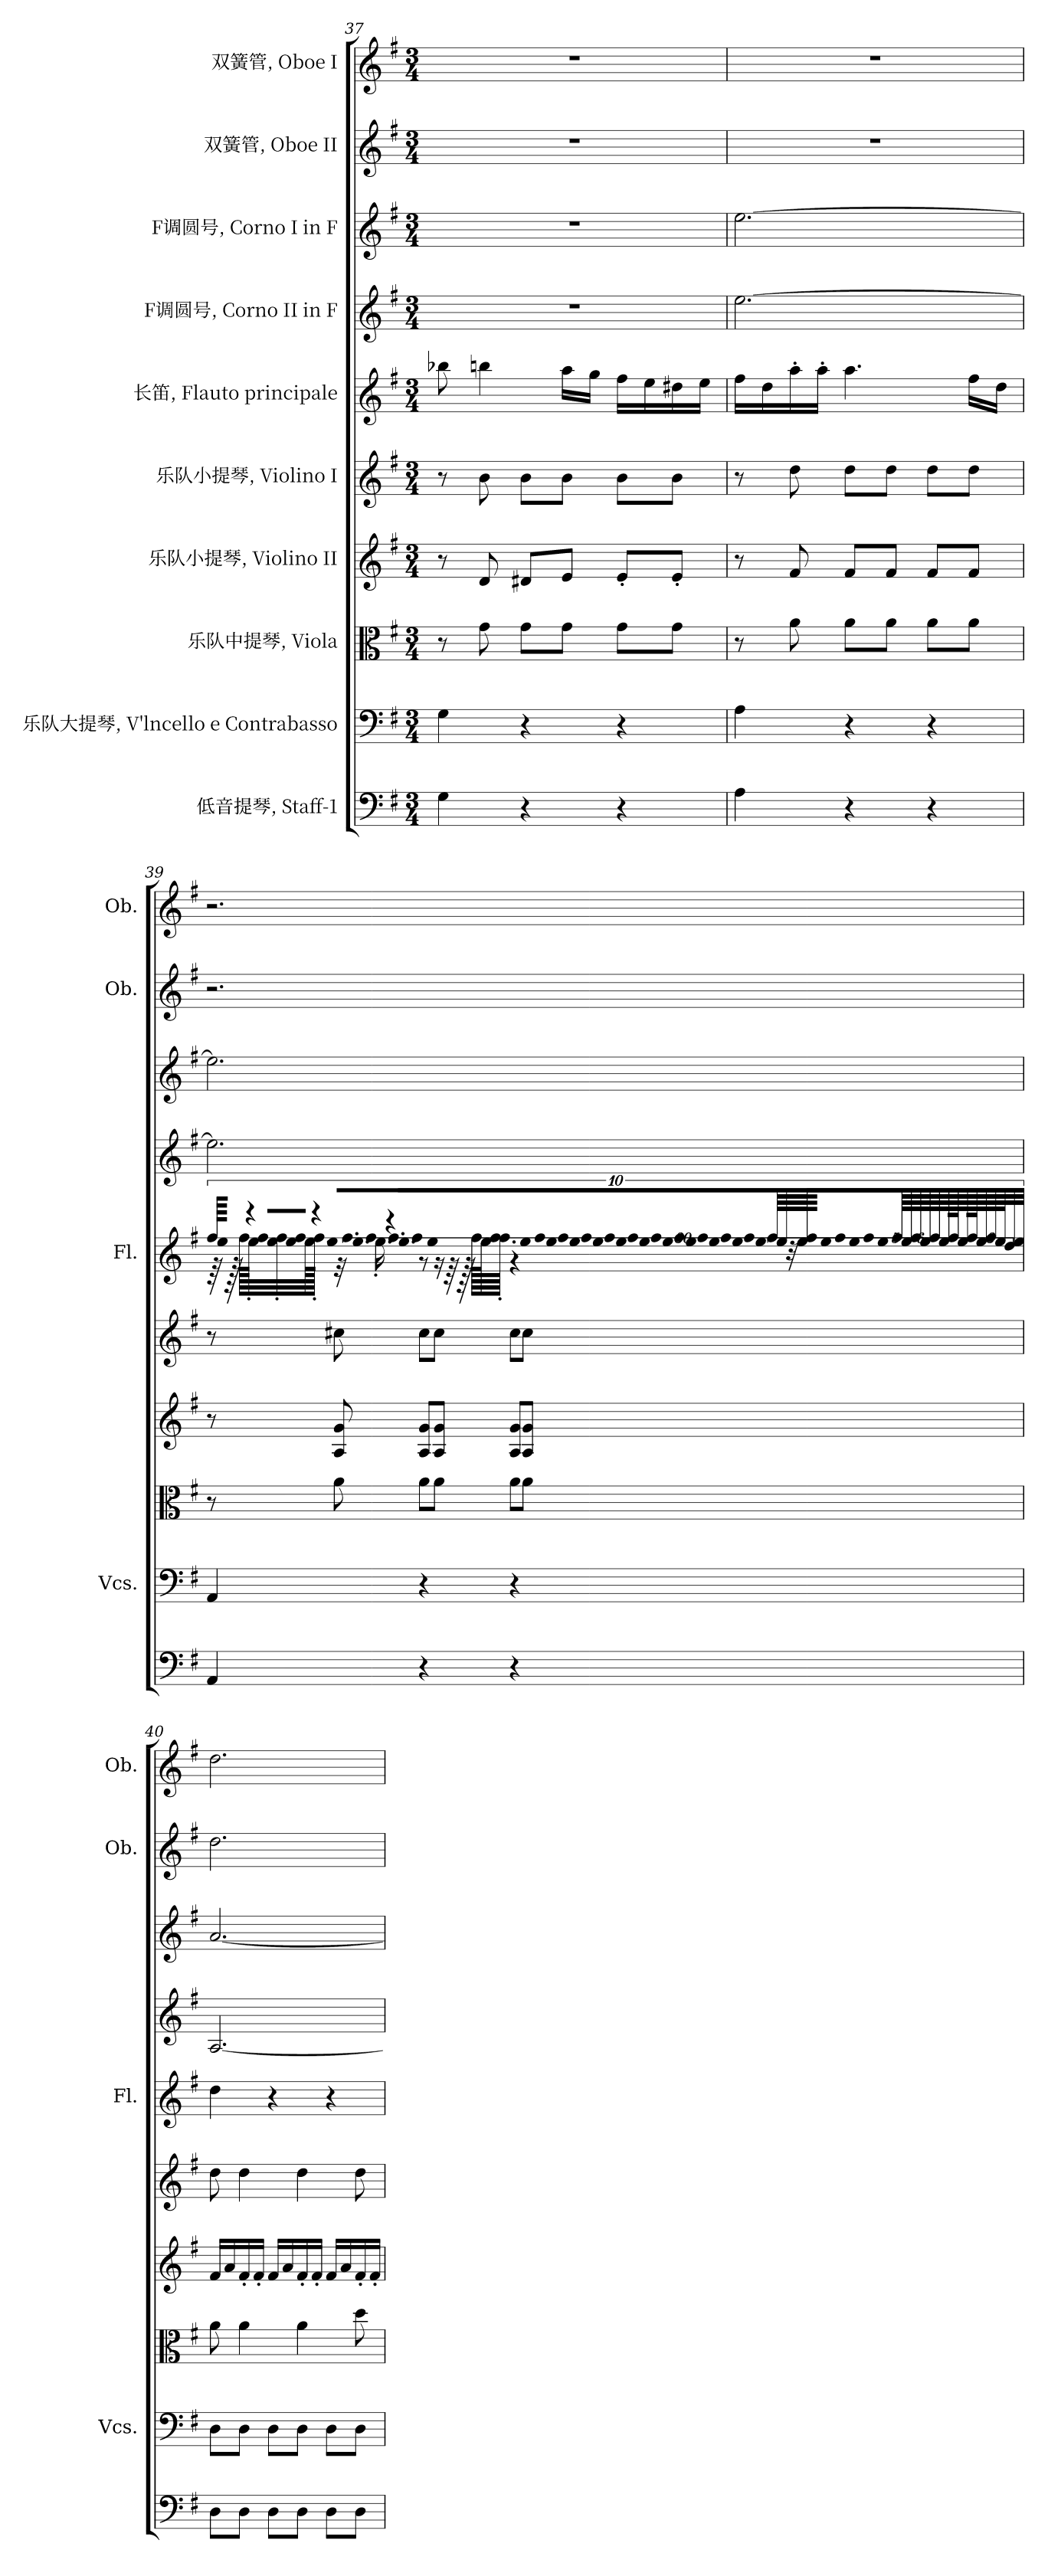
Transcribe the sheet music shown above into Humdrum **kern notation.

**kern	**kern	**kern	**kern	**kern	**kern	**kern	**kern	**kern	**kern
*part10	*part9	*part8	*part7	*part6	*part5	*part4	*part3	*part2	*part1
*staff10	*staff9	*staff8	*staff7	*staff6	*staff5	*staff4	*staff3	*staff2	*staff1
*I"低音提琴, Staff-1	*I"乐队大提琴, V'lncello e Contrabasso	*I"乐队中提琴, Viola	*I"乐队小提琴, Violino II	*I"乐队小提琴, Violino I	*I"长笛, Flauto principale	*I"F调圆号, Corno II in F	*I"F调圆号, Corno I in F	*I"双簧管, Oboe II	*I"双簧管, Oboe I
*	*I'Vcs.	*	*	*	*I'Fl.	*	*	*I'Ob.	*I'Ob.
*clefF4	*clefF4	*clefC3	*clefG2	*clefG2	*clefG2	*clefG2	*clefG2	*clefG2	*clefG2
*ITrd7c12	*	*	*	*	*	*ITrd4c7	*ITrd4c7	*	*
*k[f#]	*k[f#]	*k[f#]	*k[f#]	*k[f#]	*k[f#]	*k[]	*k[]	*k[f#]	*k[f#]
*M3/4	*M3/4	*M3/4	*M3/4	*M3/4	*M3/4	*M3/4	*M3/4	*M3/4	*M3/4
=37	=37	=37	=37	=37	=37	=37	=37	=37	=37
4GG\	4G\	8r	8r	8r	8bb-X\	2.r	2.r	2.r	2.r
.	.	8g\	8d/	8b\	4bbn\	.	.	.	.
4r	4r	8g\L	8d#X/L	8b\L	.	.	.	.	.
.	.	8g\J	8e/J	8b\J	16aa\LL	.	.	.	.
.	.	.	.	.	16gg\JJ	.	.	.	.
4r	4r	8g\L	8e'/L	8b\L	16ff#\LL	.	.	.	.
.	.	.	.	.	16ee\	.	.	.	.
.	.	8g\J	8e'/J	8b\J	16dd#X\	.	.	.	.
.	.	.	.	.	16ee\JJ	.	.	.	.
!!LO:PB:g=z
=38	=38	=38	=38	=38	=38	=38	=38	=38	=38
4AA\	4A\	8r	8r	8r	16ff#\LL	[2.a\	[2.a\	2.r	2.r
.	.	.	.	.	16dd\	.	.	.	.
.	.	8a\	8f#/	8dd\	16aa'\	.	.	.	.
.	.	.	.	.	16aa'\JJ	.	.	.	.
4r	4r	8a\L	8f#/L	8dd\L	4.aa\	.	.	.	.
.	.	8a\J	8f#/J	8dd\J	.	.	.	.	.
4r	4r	8a\L	8f#/L	8dd\L	.	.	.	.	.
.	.	8a\J	8f#/J	8dd\J	16ff#\LL	.	.	.	.
.	.	.	.	.	16dd\JJ	.	.	.	.
!!LO:PB:g=z
=39	=39	=39	=39	=39	=39	=39	=39	=39	=39
!	!	!	!	!	!LO:N:vis=64	!	!	!	!
*	*	*	*	*	*^	*	*	*	*
4AAA/	4AA/	8r	8r	8r	640%9ff#/LLLL	64r	2.a\]	2.a\]	2.r	2.r
!	!	!	!	!	!LO:N:vis=64	!	!	!	!	!
.	.	.	.	.	640%9ee/JJJJ	.	.	.	.	.
.	.	.	.	.	.	128r	.	.	.	.
.	.	.	.	.	.	128ff#\KKLLL	.	.	.	.
!	!	!	!	!	!LO:N:vis=64	!	!	!	!	!
.	.	.	.	.	640%9r	.	.	.	.	.
.	.	.	.	.	.	32ee'\	.	.	.	.
!	!	!	!	!	!LO:N:vis=64	!	!	!	!	!
.	.	.	.	.	640%9ff#/LLLL	.	.	.	.	.
!	!	!	!	!	!LO:N:vis=64	!	!	!	!	!
.	.	.	.	.	640%9ee/	.	.	.	.	.
.	.	.	.	.	.	32ff#'\	.	.	.	.
!	!	!	!	!	!LO:N:vis=64	!	!	!	!	!
.	.	.	.	.	640%9ee/	.	.	.	.	.
!	!	!	!	!	!LO:N:vis=64	!	!	!	!	!
.	.	.	.	.	640%9ff#/JJJJ	.	.	.	.	.
.	.	.	.	.	.	128ee\KL	.	.	.	.
!	!	!	!	!	!LO:N:vis=64	!	!	!	!	!
.	.	.	.	.	640%9r	.	.	.	.	.
.	.	.	.	.	.	64.ff#'\JJJJ	.	.	.	.
!	!	!	!	!	!LO:N:vis=64	!	!	!	!	!
.	.	.	.	.	640%9ee/LLLL	.	.	.	.	.
.	.	8a\	8A/ 8g/	8cc#X\	.	32r	.	.	.	.
!	!	!	!	!	!LO:N:vis=256.	!	!	!	!	!
.	.	.	.	.	1920%17ff#/L	.	.	.	.	.
!	!	!	!	!	!LO:N:vis=256.	!	!	!	!	!
.	.	.	.	.	1920%17ee/J	.	.	.	.	.
!	!	!	!	!	!LO:N:vis=256%9	!	!	!	!	!
.	.	.	.	.	960%17ff#/JJJJ	.	.	.	.	.
.	.	.	.	.	.	16.ee'\	.	.	.	.
!	!	!	!	!	!LO:N:vis=128	!	!	!	!	!
.	.	.	.	.	1920%17r	.	.	.	.	.
!	!	!	!	!	!LO:N:vis=256.	!	!	!	!	!
.	.	.	.	.	1920%17ff#/LLLLL	.	.	.	.	.
!	!	!	!	!	!LO:N:vis=256.	!	!	!	!	!
.	.	.	.	.	1920%17ee/	.	.	.	.	.
.	.	.	.	.	128ff#/J	.	.	.	.	.
.	.	.	.	.	64ee/	.	.	.	.	.
.	.	.	.	.	128ff#/L	.	.	.	.	.
.	.	.	.	.	128ee/J	.	.	.	.	.
.	.	.	.	.	64ff#/	.	.	.	.	.
.	.	.	.	.	128ee/L	.	.	.	.	.
4r	4r	8a\L	8A/ 8g/L	8cc#\L	.	8r	.	.	.	.
.	.	.	.	.	128ff#/J	.	.	.	.	.
.	.	.	.	.	64ee/	.	.	.	.	.
.	.	.	.	.	128ff#/L	.	.	.	.	.
.	.	.	.	.	128ee/J	.	.	.	.	.
.	.	.	.	.	64ff#/	.	.	.	.	.
.	.	.	.	.	128ee/L	.	.	.	.	.
.	.	.	.	.	128ff#/J	.	.	.	.	.
.	.	.	.	.	64ee/	.	.	.	.	.
.	.	.	.	.	128ff#/L	.	.	.	.	.
.	.	.	.	.	128ee/J	.	.	.	.	.
.	.	.	.	.	64ff#/	.	.	.	.	.
.	.	.	.	.	128ee/L	.	.	.	.	.
.	.	8a\J	8A/ 8g/J	8cc#\J	.	16r	.	.	.	.
.	.	.	.	.	128ff#/J	.	.	.	.	.
.	.	.	.	.	64ee/	.	.	.	.	.
.	.	.	.	.	128ff#/L	.	.	.	.	.
.	.	.	.	.	128ee/J	.	.	.	.	.
.	.	.	.	.	64ff#/	.	.	.	.	.
.	.	.	.	.	128ee/K	.	.	.	.	.
.	.	.	.	.	.	64r	.	.	.	.
.	.	.	.	.	80ff#/	.	.	.	.	.
.	.	.	.	.	80ee/JJJJ	.	.	.	.	.
.	.	.	.	.	.	128r	.	.	.	.
.	.	.	.	.	.	128ff#\LLLLL	.	.	.	.
.	.	.	.	.	40r	.	.	.	.	.
.	.	.	.	.	.	128ee\J	.	.	.	.
.	.	.	.	.	.	64.ff#'\JJJJ	.	.	.	.
.	.	.	.	.	80ee/LLLL	.	.	.	.	.
4r	4r	8a\L	8A/ 8g/L	8cc#\L	.	4r	.	.	.	.
.	.	.	.	.	128ff#/K	.	.	.	.	.
.	.	.	.	.	64ee/	.	.	.	.	.
.	.	.	.	.	128ff#/L	.	.	.	.	.
.	.	.	.	.	128ee/J	.	.	.	.	.
.	.	.	.	.	64ff#/	.	.	.	.	.
.	.	.	.	.	128ee/K	.	.	.	.	.
*	*	*	*	*	*Xbrackettup	*	*	*	*	*
.	.	.	.	.	96ff#/	.	.	.	.	.
.	.	.	.	.	96ee/	.	.	.	.	.
.	.	.	.	.	96ff#/	.	.	.	.	.
.	.	.	.	.	96ee/	.	.	.	.	.
.	.	.	.	.	96ff#/	.	.	.	.	.
.	.	.	.	.	96ee/	.	.	.	.	.
.	.	8a\J	8A/ 8g/J	8cc#\J	.	.	.	.	.	.
.	.	.	.	.	128ff#/K	.	.	.	.	.
.	.	.	.	.	64ee/	.	.	.	.	.
.	.	.	.	.	128ff#/K	.	.	.	.	.
.	.	.	.	.	96ee/	.	.	.	.	.
.	.	.	.	.	96ff#/	.	.	.	.	.
.	.	.	.	.	96ee/J	.	.	.	.	.
.	.	.	.	.	32dd/	.	.	.	.	.
.	.	.	.	.	32ee/JJJ	.	.	.	.	.
960ryy	960ryy	960ryy	960ryy	960ryy	.	960ryy	960ryy	960ryy	960ryy	960ryy
*	*	*	*	*	*v	*v	*	*	*	*
!!LO:PB:g=z
=40	=40	=40	=40	=40	=40	=40	=40	=40	=40
8DD\L	8D\L	8a\	16f#/LL	8dd\	4dd\	[2.D/	[2.d/	2.dd\	2.dd\
.	.	.	16a/	.	.	.	.	.	.
8DD\J	8D\J	4a\	16f#'/	4dd\	.	.	.	.	.
.	.	.	16f#'/JJ	.	.	.	.	.	.
8DD\L	8D\L	.	16f#/LL	.	4r	.	.	.	.
.	.	.	16a/	.	.	.	.	.	.
8DD\J	8D\J	4a\	16f#'/	4dd\	.	.	.	.	.
.	.	.	16f#'/JJ	.	.	.	.	.	.
8DD\L	8D\L	.	16f#/LL	.	4r	.	.	.	.
.	.	.	16a/	.	.	.	.	.	.
8DD\J	8D\J	8dd\	16f#'/	8dd\	.	.	.	.	.
.	.	.	16f#'/JJ	.	.	.	.	.	.
=	=	=	=	=	=	=	=	=	=
*-	*-	*-	*-	*-	*-	*-	*-	*-	*-
